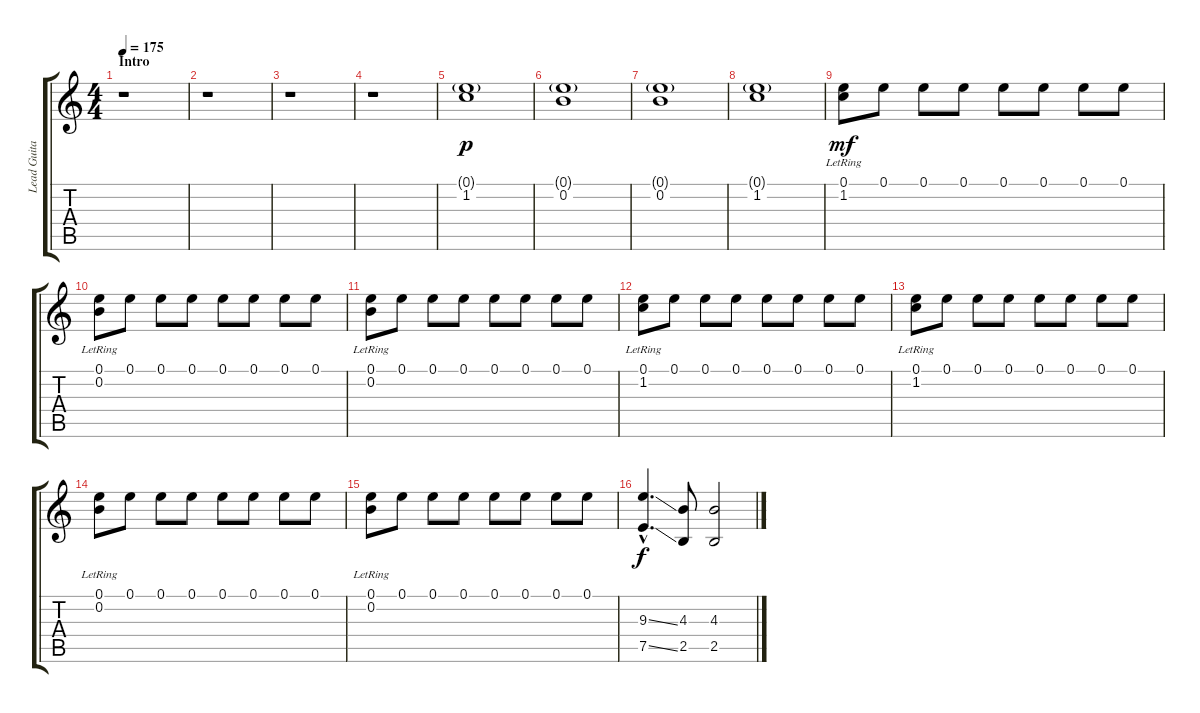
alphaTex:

\track ("Lead Guitar" "Lead Guita") {instrument distortionguitar}
\staff {score tabs}
\tuning (E4 B3 G3 D3 A2 E2) {hide}
\ts (4 4)
\section ("" "Intro")
\tempo 175
\clef g2
\ks c
r.1{dy p instrument distortionguitar} |
r.1 |
r.1 |
r.1 |
(0.1{g} 1.2).1 |
(0.1{g} 0.2).1 |
(0.1{g} 0.2).1 |
(0.1{g} 1.2).1 |
(0.1 1.2{lr}).8{dy mf} 0.1.8 0.1.8 0.1.8 0.1.8 0.1.8 0.1.8 0.1.8 |
(0.1 0.2{lr}).8 0.1.8 0.1.8 0.1.8 0.1.8 0.1.8 0.1.8 0.1.8 |
(0.1 0.2{lr}).8 0.1.8 0.1.8 0.1.8 0.1.8 0.1.8 0.1.8 0.1.8 |
(0.1 1.2{lr}).8 0.1.8 0.1.8 0.1.8 0.1.8 0.1.8 0.1.8 0.1.8 |
(0.1 1.2{lr}).8 0.1.8 0.1.8 0.1.8 0.1.8 0.1.8 0.1.8 0.1.8 |
(0.1 0.2{lr}).8 0.1.8 0.1.8 0.1.8 0.1.8 0.1.8 0.1.8 0.1.8 |
(0.1 0.2{lr}).8 0.1.8 0.1.8 0.1.8 0.1.8 0.1.8 0.1.8 0.1.8 |
(9.3{ss hac} 7.5{ss hac}).4{d dy f} (4.3 2.5).8 (4.3 2.5).2
